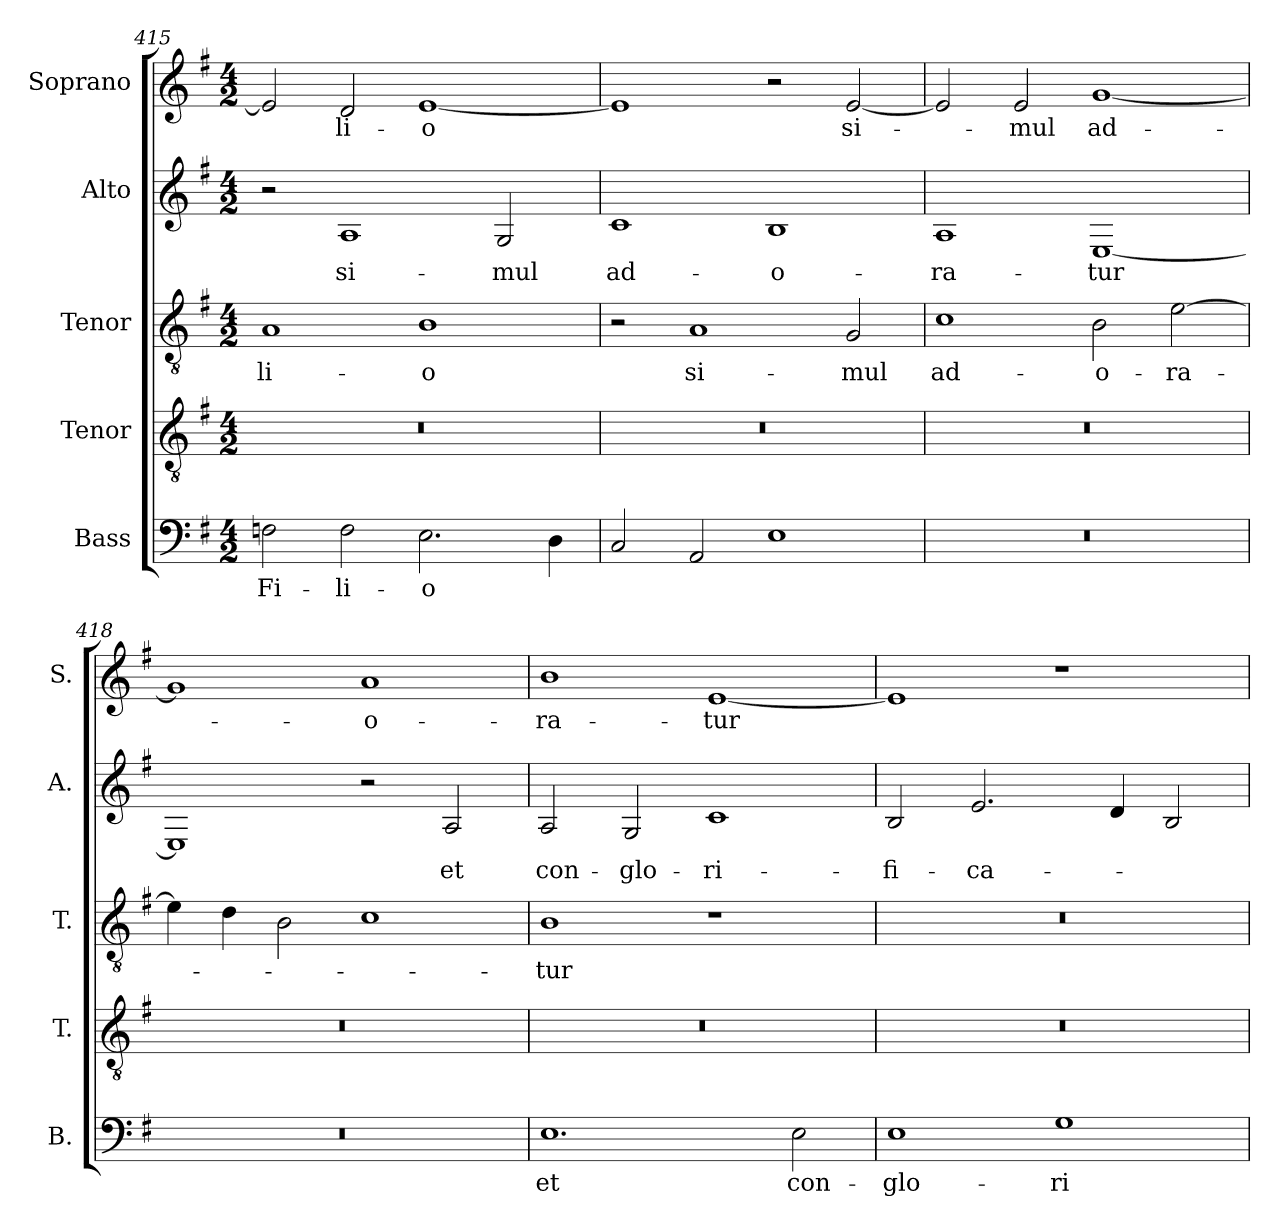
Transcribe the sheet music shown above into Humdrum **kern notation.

**kern	**text	**kern	**kern	**text	**kern	**text	**kern	**text
*part5	*part5	*part4	*part3	*part3	*part2	*part2	*part1	*part1
*staff5	*staff5	*staff4	*staff3	*staff3	*staff2	*staff2	*staff1	*staff1
*I"Bass	*	*I"Tenor	*I"Tenor	*	*I"Alto	*	*I"Soprano	*
*I'B.	*	*I'T.	*I'T.	*	*I'A.	*	*I'S.	*
*clefF4	*	*clefGv2	*clefGv2	*	*clefG2	*	*clefG2	*
*	*	*ITrd7c12	*ITrd7c12	*	*	*	*	*
*k[f#]	*	*k[f#]	*k[f#]	*	*k[f#]	*	*k[f#]	*
*G:	*	*G:	*G:	*	*G:	*	*G:	*
*M4/2	*	*M4/2	*M4/2	*	*M4/2	*	*M4/2	*
=415	=415	=415	=415	=415	=415	=415	=415	=415
!	!LO:LY:b:color=#000000	!LO:N:vis=1	!	!	!	!	!	!
!	!	!	!	!LO:LY:b:color=#000000	!	!	!	!
2Fni\	Fi-	0r	1AAi	-li-	2r	.	2ei/]	.
!	!LO:LY:b:color=#000000	!	!	!	!	!	!	!
!	!	!	!	!	!	!LO:LY:b:color=#000000	!	!
!	!	!	!	!	!	!	!	!LO:LY:b:color=#000000
2Fi\	-li-	.	.	.	1Ai	si-	2di/	-li-
!	!LO:LY:b:color=#000000	!	!	!	!	!	!	!
!	!	!	!	!LO:LY:b:color=#000000	!	!	!	!
!	!	!	!	!	!	!	!	!LO:LY:b:color=#000000
2.Ei\	-o	.	1BBi	-o	.	.	[1ei	-o
!	!	!	!	!	!	!LO:LY:b:color=#000000	!	!
.	.	.	.	.	2Gi/	-mul	.	.
4Di\	.	.	.	.	.	.	.	.
=416	=416	=416	=416	=416	=416	=416	=416	=416
!	!	!LO:N:vis=1	!	!	!	!	!	!
!	!	!	!	!	!	!LO:LY:b:color=#000000	!	!
2Ci/	.	0r	2r	.	1ci	ad-	1ei]	.
!	!	!	!	!LO:LY:b:color=#000000	!	!	!	!
2AAi/	.	.	1AAi	si-	.	.	.	.
!	!	!	!	!	!	!LO:LY:b:color=#000000	!	!
1Ei	.	.	.	.	1Bi	-o-	2r	.
!	!	!	!	!LO:LY:b:color=#000000	!	!	!	!
!	!	!	!	!	!	!	!	!LO:LY:b:color=#000000
.	.	.	2GGi/	-mul	.	.	[2ei/	si-
=417	=417	=417	=417	=417	=417	=417	=417	=417
!LO:N:vis=1	!	!LO:N:vis=1	!	!	!	!	!	!
!	!	!	!	!LO:LY:b:color=#000000	!	!	!	!
!	!	!	!	!	!	!LO:LY:b:color=#000000	!	!
0r	.	0r	1Ci	ad-	1Ai	-ra-	2ei/]	.
!	!	!	!	!	!	!	!	!LO:LY:b:color=#000000
.	.	.	.	.	.	.	2ei/	-mul
!	!	!	!	!LO:LY:b:color=#000000	!	!	!	!
!	!	!	!	!	!	!LO:LY:b:color=#000000	!	!
!	!	!	!	!	!	!	!	!LO:LY:b:color=#000000
.	.	.	2BBi\	-o-	[1Ei	-tur	[1gi	ad-
!	!	!	!	!LO:LY:b:color=#000000	!	!	!	!
.	.	.	[2Ei\	-ra-	.	.	.	.
=418	=418	=418	=418	=418	=418	=418	=418	=418
!LO:N:vis=1	!	!LO:N:vis=1	!	!	!	!	!	!
0r	.	0r	4Ei\]	.	1Ei]	.	1gi]	.
.	.	.	4Di\	.	.	.	.	.
.	.	.	2BBi\	.	.	.	.	.
!	!	!	!	!	!	!	!	!LO:LY:b:color=#000000
.	.	.	1Ci	.	2r	.	1ai	-o-
!	!	!	!	!	!	!LO:LY:b:color=#000000	!	!
.	.	.	.	.	2Ai/	et	.	.
=419	=419	=419	=419	=419	=419	=419	=419	=419
!	!LO:LY:b:color=#000000	!LO:N:vis=1	!	!	!	!	!	!
!	!	!	!	!LO:LY:b:color=#000000	!	!	!	!
!	!	!	!	!	!	!LO:LY:b:color=#000000	!	!
!	!	!	!	!	!	!	!	!LO:LY:b:color=#000000
1.Ei	et	0r	1BBi	-tur	2Ai/	con-	1bi	-ra-
!	!	!	!	!	!	!LO:LY:b:color=#000000	!	!
.	.	.	.	.	2Gi/	-glo-	.	.
!	!	!	!	!	!	!LO:LY:b:color=#000000	!	!
!	!	!	!	!	!	!	!	!LO:LY:b:color=#000000
.	.	.	1r	.	1ci	-ri-	[1ei	-tur
!	!LO:LY:b:color=#000000	!	!	!	!	!	!	!
2Ei\	con-	.	.	.	.	.	.	.
=420	=420	=420	=420	=420	=420	=420	=420	=420
!	!LO:LY:b:color=#000000	!LO:N:vis=1	!LO:N:vis=1	!	!	!	!	!
!	!	!	!	!	!	!LO:LY:b:color=#000000	!	!
1Ei	-glo-	0r	0r	.	2Bi/	-fi-	1ei]	.
!	!	!	!	!	!	!LO:LY:b:color=#000000	!	!
.	.	.	.	.	2.ei/	-ca-	.	.
!	!LO:LY:b:color=#000000	!	!	!	!	!	!	!
1Gi	-ri-	.	.	.	.	.	1r	.
.	.	.	.	.	4di/	.	.	.
.	.	.	.	.	2Bi/	.	.	.
=	=	=	=	=	=	=	=	=
*-	*-	*-	*-	*-	*-	*-	*-	*-
